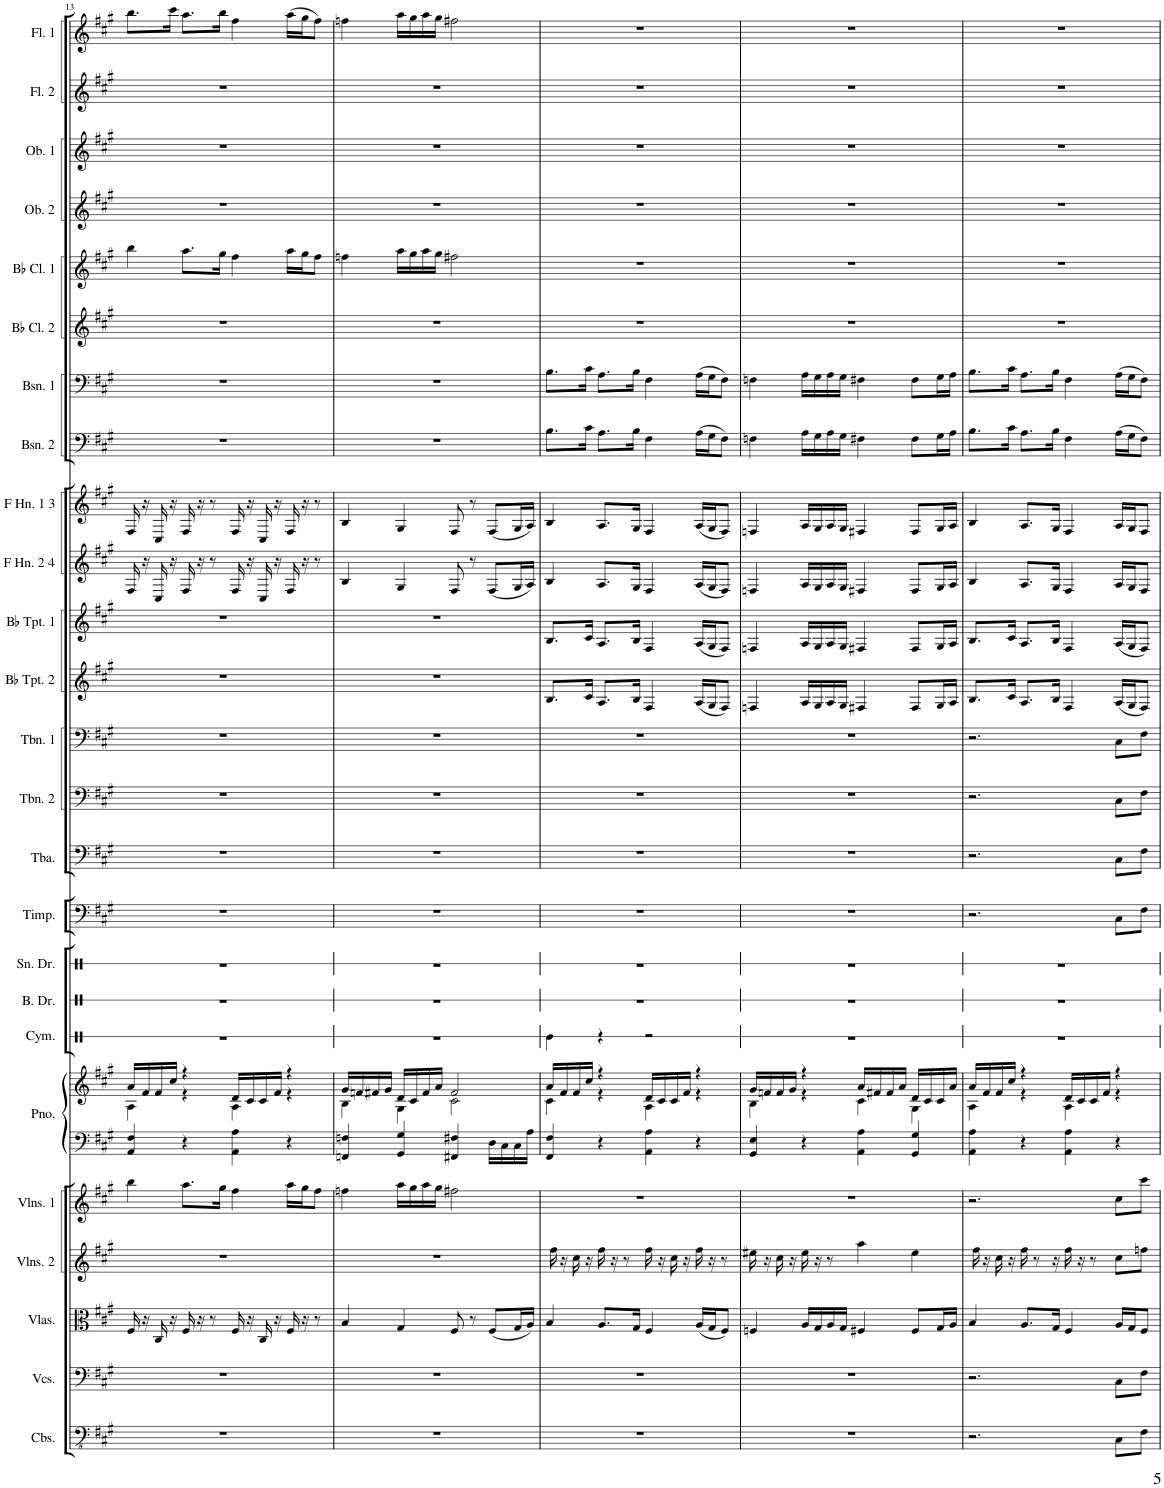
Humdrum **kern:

**kern	**kern	**kern	**kern	**kern	**kern	**kern	**kern	**kern	**kern	**kern	**kern	**kern	**kern	**kern	**kern	**kern	**kern	**kern	**kern	**kern	**kern	**kern	**kern	**kern	**kern
*part25	*part24	*part23	*part22	*part21	*part20	*part20	*part19	*part18	*part17	*part16	*part15	*part14	*part13	*part12	*part11	*part10	*part9	*part8	*part7	*part6	*part5	*part4	*part3	*part2	*part1
*staff26	*staff25	*staff24	*staff23	*staff22	*staff21	*staff20	*staff19	*staff18	*staff17	*staff16	*staff15	*staff14	*staff13	*staff12	*staff11	*staff10	*staff9	*staff8	*staff7	*staff6	*staff5	*staff4	*staff3	*staff2	*staff1
*I"Contrabasses	*I"Violoncellos	*I"Violas	*I"Violins 2	*I"Violins 1	*I"Piano	*	*I"Cymbal	*I"Bass Drum	*I"Snare Drum	*I"Timpani	*I"Tuba	*I"Trombone 2	*I"Trombone 1	*I"Bb Trumpet 2	*I"Bb Trumpet 1	*I"F Horn 2 &amp; 4	*I"F Horn 1 &amp; 3	*I"Bassoon 2	*I"Bassoon 1	*I"Bb Clarinet 2	*I"Bb Clarinet 1	*I"Oboe 2	*I"Oboe 1	*I"Flute 2	*I"Flute 1
*I'Cbs.	*I'Vcs.	*I'Vlas.	*I'Vlns. 2	*I'Vlns. 1	*I'Pno.	*	*I'Cym.	*I'B. Dr.	*I'Sn. Dr.	*I'Timp.	*I'Tba.	*I'Tbn. 2	*I'Tbn. 1	*I'Bb Tpt. 2	*I'Bb Tpt. 1	*I'F Hn. 2 4	*I'F Hn. 1 3	*I'Bsn. 2	*I'Bsn. 1	*I'Bb Cl. 2	*I'Bb Cl. 1	*I'Ob. 2	*I'Ob. 1	*I'Fl. 2	*I'Fl. 1
!!LO:PB:g=z
*clefFv4	*clefF4	*clefC3	*clefG2	*clefG2	*clefF4	*clefG2	*clefX	*clefX	*clefX	*clefF4	*clefF4	*clefF4	*clefF4	*clefG2	*clefG2	*clefG2	*clefG2	*clefF4	*clefF4	*clefG2	*clefG2	*clefG2	*clefG2	*clefG2	*clefG2
*	*	*	*	*	*	*	*	*	*	*	*	*	*	*Trd1c2	*Trd1c2	*Trd4c7	*Trd4c7	*	*	*Trd1c2	*Trd1c2	*	*	*	*
*k[f#c#g#]	*k[f#c#g#]	*k[f#c#g#]	*k[f#c#g#]	*k[f#c#g#]	*k[f#c#g#]	*k[f#c#g#]	*k[]	*k[]	*k[]	*k[f#c#g#]	*k[f#c#g#]	*k[f#c#g#]	*k[f#c#g#]	*k[f#c#g#]	*k[f#c#g#]	*k[f#c#g#]	*k[f#c#g#]	*k[f#c#g#]	*k[f#c#g#]	*k[f#c#g#]	*k[f#c#g#]	*k[f#c#g#]	*k[f#c#g#]	*k[f#c#g#]	*k[f#c#g#]
*M4/4	*M4/4	*M4/4	*M4/4	*M4/4	*M4/4	*M4/4	*M4/4	*M4/4	*M4/4	*M4/4	*M4/4	*M4/4	*M4/4	*M4/4	*M4/4	*M4/4	*M4/4	*M4/4	*M4/4	*M4/4	*M4/4	*M4/4	*M4/4	*M4/4	*M4/4
=13	=13	=13	=13	=13	=13	=13	=13	=13	=13	=13	=13	=13	=13	=13	=13	=13	=13	=13	=13	=13	=13	=13	=13	=13	=13
*	*	*	*	*	*	*^	*	*	*	*	*	*	*	*	*	*	*	*	*	*	*	*	*	*	*
1r	1r	16F#/	1r	4bb\	4AA/ 4F#/	16a/LL	4A\	1r	1r	1r	1r	1r	1r	1r	1r	1r	16F#/	16F#/	1r	1r	1r	4bb\	1r	1r	1r	8.bb\L
.	.	16r	.	.	.	16f#/	.	.	.	.	.	.	.	.	.	.	16r	16r	.	.	.	.	.	.	.	.
.	.	16C#/	.	.	.	16f#/	.	.	.	.	.	.	.	.	.	.	16C#/	16C#/	.	.	.	.	.	.	.	.
.	.	16r	.	.	.	16cc#/JJ	.	.	.	.	.	.	.	.	.	.	16r	16r	.	.	.	.	.	.	.	16ccc#\Jk
.	.	16F#/	.	8.aa\L	4r	4r	4r	.	.	.	.	.	.	.	.	.	16F#/	16F#/	.	.	.	8.aa\L	.	.	.	8.aa\L
.	.	16r	.	.	.	.	.	.	.	.	.	.	.	.	.	.	16r	16r	.	.	.	.	.	.	.	.
.	.	8r	.	.	.	.	.	.	.	.	.	.	.	.	.	.	8r	8r	.	.	.	.	.	.	.	.
.	.	.	.	16gg#\Jk	.	.	.	.	.	.	.	.	.	.	.	.	.	.	.	.	.	16gg#\Jk	.	.	.	16bb\Jk
.	.	16F#/	.	4ff#\	4AA\ 4A\	16d/LL	4A\	.	.	.	.	.	.	.	.	.	16F#/	16F#/	.	.	.	4ff#\	.	.	.	4ff#\
.	.	16r	.	.	.	16c#/	.	.	.	.	.	.	.	.	.	.	16r	16r	.	.	.	.	.	.	.	.
.	.	16C#/	.	.	.	16c#/	.	.	.	.	.	.	.	.	.	.	16C#/	16C#/	.	.	.	.	.	.	.	.
.	.	16r	.	.	.	16f#/JJ	.	.	.	.	.	.	.	.	.	.	16r	16r	.	.	.	.	.	.	.	.
.	.	16F#/	.	16aa\LL	4r	4r	4r	.	.	.	.	.	.	.	.	.	16F#/	16F#/	.	.	.	16aa\LL	.	.	.	(16aa\LL
.	.	16r	.	16gg#\J	.	.	.	.	.	.	.	.	.	.	.	.	16r	16r	.	.	.	16gg#\J	.	.	.	16gg#\J
.	.	8r	.	8ff#\J	.	.	.	.	.	.	.	.	.	.	.	.	8r	8r	.	.	.	8ff#\J	.	.	.	8ff#\J)
=14	=14	=14	=14	=14	=14	=14	=14	=14	=14	=14	=14	=14	=14	=14	=14	=14	=14	=14	=14	=14	=14	=14	=14	=14	=14	=14
1r	1r	4B/	1r	4ffn\	4FFn/ 4Fn/	16g#/LL	4B\	1r	1r	1r	1r	1r	1r	1r	1r	1r	4B/	4B/	1r	1r	1r	4ffn\	1r	1r	1r	4ffn\
.	.	.	.	.	.	16fn/	.	.	.	.	.	.	.	.	.	.	.	.	.	.	.	.	.	.	.	.
.	.	.	.	.	.	16f#X/	.	.	.	.	.	.	.	.	.	.	.	.	.	.	.	.	.	.	.	.
.	.	.	.	.	.	16g#/JJ	.	.	.	.	.	.	.	.	.	.	.	.	.	.	.	.	.	.	.	.
.	.	4G#/	.	16aa\LL	4GG#/ 4G#/	16d/LL	4G#\	.	.	.	.	.	.	.	.	.	4G#/	4G#/	.	.	.	16aa\LL	.	.	.	16aa\LL
.	.	.	.	16gg#\	.	16c#/	.	.	.	.	.	.	.	.	.	.	.	.	.	.	.	16gg#\	.	.	.	16gg#\
.	.	.	.	16aa\	.	16f#/	.	.	.	.	.	.	.	.	.	.	.	.	.	.	.	16aa\	.	.	.	16aa\
.	.	.	.	16gg#\JJ	.	16a/JJ	.	.	.	.	.	.	.	.	.	.	.	.	.	.	.	16gg#\JJ	.	.	.	16gg#\JJ
.	.	8F#/	.	2ff#X\	4FF#X/ 4F#X/	2f#/	2c#\	.	.	.	.	.	.	.	.	.	8F#/	8F#/	.	.	.	2ff#X\	.	.	.	2ff#X\
.	.	8r	.	.	.	.	.	.	.	.	.	.	.	.	.	.	8r	8r	.	.	.	.	.	.	.	.
.	.	(8F#/L	.	.	16D\LL	.	.	.	.	.	.	.	.	.	.	.	(8F#/L	(8F#/L	.	.	.	.	.	.	.	.
.	.	.	.	.	16C#\	.	.	.	.	.	.	.	.	.	.	.	.	.	.	.	.	.	.	.	.	.
.	.	16G#/L	.	.	16C#\	.	.	.	.	.	.	.	.	.	.	.	16G#/L	16G#/L	.	.	.	.	.	.	.	.
.	.	16A/JJ)	.	.	16A\JJ	.	.	.	.	.	.	.	.	.	.	.	16A/JJ)	16A/JJ)	.	.	.	.	.	.	.	.
=15	=15	=15	=15	=15	=15	=15	=15	=15	=15	=15	=15	=15	=15	=15	=15	=15	=15	=15	=15	=15	=15	=15	=15	=15	=15	=15
1r	1r	4B/	16ff#\	1r	4FF#/ 4F#/	16a/LL	4c#\	4Re\	1r	1r	1r	1r	1r	1r	8.B/L	8.B/L	4B/	4B/	8.B\L	8.B\L	1r	1r	1r	1r	1r	1r
.	.	.	16r	.	.	16f#/	.	.	.	.	.	.	.	.	.	.	.	.	.	.	.	.	.	.	.	.
.	.	.	16cc#\	.	.	16f#/	.	.	.	.	.	.	.	.	.	.	.	.	.	.	.	.	.	.	.	.
.	.	.	16r	.	.	16cc#/JJ	.	.	.	.	.	.	.	.	16c#/Jk	16c#/Jk	.	.	16c#\Jk	16c#\Jk	.	.	.	.	.	.
.	.	8.A/L	16ff#\	.	4r	4r	4r	4r	.	.	.	.	.	.	8.A/L	8.A/L	8.A/L	8.A/L	8.A\L	8.A\L	.	.	.	.	.	.
.	.	.	16r	.	.	.	.	.	.	.	.	.	.	.	.	.	.	.	.	.	.	.	.	.	.	.
.	.	.	8r	.	.	.	.	.	.	.	.	.	.	.	.	.	.	.	.	.	.	.	.	.	.	.
.	.	16G#/Jk	.	.	.	.	.	.	.	.	.	.	.	.	16B/Jk	16B/Jk	16G#/Jk	16G#/Jk	16B\Jk	16B\Jk	.	.	.	.	.	.
.	.	4F#/	16ff#\	.	4AA\ 4A\	16d/LL	4A\	2r	.	.	.	.	.	.	4F#/	4F#/	4F#/	4F#/	4F#\	4F#\	.	.	.	.	.	.
.	.	.	16r	.	.	16c#/	.	.	.	.	.	.	.	.	.	.	.	.	.	.	.	.	.	.	.	.
.	.	.	16cc#\	.	.	16c#/	.	.	.	.	.	.	.	.	.	.	.	.	.	.	.	.	.	.	.	.
.	.	.	16r	.	.	16f#/JJ	.	.	.	.	.	.	.	.	.	.	.	.	.	.	.	.	.	.	.	.
.	.	(16A/LL	16ff#\	.	4r	4r	4r	.	.	.	.	.	.	.	(16A/LL	(16A/LL	(16A/LL	(16A/LL	(16A\LL	(16A\LL	.	.	.	.	.	.
.	.	16G#/J	16r	.	.	.	.	.	.	.	.	.	.	.	16G#/J	16G#/J	16G#/J	16G#/J	16G#\J	16G#\J	.	.	.	.	.	.
.	.	8F#/J)	8r	.	.	.	.	.	.	.	.	.	.	.	8F#/J)	8F#/J)	8F#/J)	8F#/J)	8F#\J)	8F#\J)	.	.	.	.	.	.
=16	=16	=16	=16	=16	=16	=16	=16	=16	=16	=16	=16	=16	=16	=16	=16	=16	=16	=16	=16	=16	=16	=16	=16	=16	=16	=16
1r	1r	4Fn/	16ee#X\	1r	4GG#/ 4E/	16g#/LL	4B\	1r	1r	1r	1r	1r	1r	1r	4Fn/	4Fn/	4Fn/	4Fn/	4Fn\	4Fn\	1r	1r	1r	1r	1r	1r
.	.	.	16r	.	.	16fn/	.	.	.	.	.	.	.	.	.	.	.	.	.	.	.	.	.	.	.	.
.	.	.	16cc#\	.	.	16f/	.	.	.	.	.	.	.	.	.	.	.	.	.	.	.	.	.	.	.	.
.	.	.	16r	.	.	16g#/JJ	.	.	.	.	.	.	.	.	.	.	.	.	.	.	.	.	.	.	.	.
.	.	16A/LL	16ee#\	.	4r	4r	4r	.	.	.	.	.	.	.	16A/LL	16A/LL	16A/LL	16A/LL	16A\LL	16A\LL	.	.	.	.	.	.
.	.	16G#/	16r	.	.	.	.	.	.	.	.	.	.	.	16G#/	16G#/	16G#/	16G#/	16G#\	16G#\	.	.	.	.	.	.
.	.	16A/	8r	.	.	.	.	.	.	.	.	.	.	.	16A/	16A/	16A/	16A/	16A\	16A\	.	.	.	.	.	.
.	.	16G#/JJ	.	.	.	.	.	.	.	.	.	.	.	.	16G#/JJ	16G#/JJ	16G#/JJ	16G#/JJ	16G#\JJ	16G#\JJ	.	.	.	.	.	.
.	.	4F#X/	4aa\	.	4AA\ 4A\	16a/LL	4c#\	.	.	.	.	.	.	.	4F#X/	4F#X/	4F#X/	4F#X/	4F#X\	4F#X\	.	.	.	.	.	.
.	.	.	.	.	.	16f#X/	.	.	.	.	.	.	.	.	.	.	.	.	.	.	.	.	.	.	.	.
.	.	.	.	.	.	16f#/	.	.	.	.	.	.	.	.	.	.	.	.	.	.	.	.	.	.	.	.
.	.	.	.	.	.	16a/JJ	.	.	.	.	.	.	.	.	.	.	.	.	.	.	.	.	.	.	.	.
.	.	8F#/L	4ee#\	.	4GG#/ 4G#/	16d/LL	4G#\	.	.	.	.	.	.	.	8F#/L	8F#/L	8F#/L	8F#/L	8F#\L	8F#\L	.	.	.	.	.	.
.	.	.	.	.	.	16c#/	.	.	.	.	.	.	.	.	.	.	.	.	.	.	.	.	.	.	.	.
.	.	16G#/L	.	.	.	16c#/	.	.	.	.	.	.	.	.	16G#/L	16G#/L	16G#/L	16G#/L	16G#\L	16G#\L	.	.	.	.	.	.
.	.	16A/JJ	.	.	.	16a/JJ	.	.	.	.	.	.	.	.	16A/JJ	16A/JJ	16A/JJ	16A/JJ	16A\JJ	16A\JJ	.	.	.	.	.	.
=17	=17	=17	=17	=17	=17	=17	=17	=17	=17	=17	=17	=17	=17	=17	=17	=17	=17	=17	=17	=17	=17	=17	=17	=17	=17	=17
2.r	2.r	4B/	16ff#\	2.r	4AA\ 4A\	16a/LL	4A\	1r	1r	1r	2.r	2.r	2.r	2.r	8.B/L	8.B/L	4B/	4B/	8.B\L	8.B\L	1r	1r	1r	1r	1r	1r
.	.	.	16r	.	.	16f#/	.	.	.	.	.	.	.	.	.	.	.	.	.	.	.	.	.	.	.	.
.	.	.	16cc#\	.	.	16f#/	.	.	.	.	.	.	.	.	.	.	.	.	.	.	.	.	.	.	.	.
.	.	.	16r	.	.	16cc#/JJ	.	.	.	.	.	.	.	.	16c#/Jk	16c#/Jk	.	.	16c#\Jk	16c#\Jk	.	.	.	.	.	.
.	.	8.A/L	16ff#\	.	4r	4r	4r	.	.	.	.	.	.	.	8.A/L	8.A/L	8.A/L	8.A/L	8.A\L	8.A\L	.	.	.	.	.	.
.	.	.	8r	.	.	.	.	.	.	.	.	.	.	.	.	.	.	.	.	.	.	.	.	.	.	.
.	.	16G#/Jk	16r	.	.	.	.	.	.	.	.	.	.	.	16B/Jk	16B/Jk	16G#/Jk	16G#/Jk	16B\Jk	16B\Jk	.	.	.	.	.	.
.	.	4F#/	16ff#\	.	4AA\ 4A\	16d/LL	4A\	.	.	.	.	.	.	.	4F#/	4F#/	4F#/	4F#/	4F#\	4F#\	.	.	.	.	.	.
.	.	.	16r	.	.	16c#/	.	.	.	.	.	.	.	.	.	.	.	.	.	.	.	.	.	.	.	.
.	.	.	8r	.	.	16c#/	.	.	.	.	.	.	.	.	.	.	.	.	.	.	.	.	.	.	.	.
.	.	.	.	.	.	16f#/JJ	.	.	.	.	.	.	.	.	.	.	.	.	.	.	.	.	.	.	.	.
8CC#\L	8C#\L	16A/LL	8cc#\L	8cc#\L	4r	4r	4r	.	.	.	8C#\L	8C#\L	8C#\L	8C#\L	(16A/LL	(16A/LL	16A/LL	16A/LL	(16A\LL	(16A\LL	.	.	.	.	.	.
.	.	16G#/J	.	.	.	.	.	.	.	.	.	.	.	.	16G#/J	16G#/J	16G#/J	16G#/J	16G#\J	16G#\J	.	.	.	.	.	.
8FF#\J	8F#\J	8F#/J	8ffn\J	8ccc#\J	.	.	.	.	.	.	8F#\J	8F#\J	8F#\J	8F#\J	8F#/J)	8F#/J)	8F#/J	8F#/J	8F#\J)	8F#\J)	.	.	.	.	.	.
*	*	*	*	*	*	*v	*v	*	*	*	*	*	*	*	*	*	*	*	*	*	*	*	*	*	*	*
=	=	=	=	=	=	=	=	=	=	=	=	=	=	=	=	=	=	=	=	=	=	=	=	=	=
*-	*-	*-	*-	*-	*-	*-	*-	*-	*-	*-	*-	*-	*-	*-	*-	*-	*-	*-	*-	*-	*-	*-	*-	*-	*-
